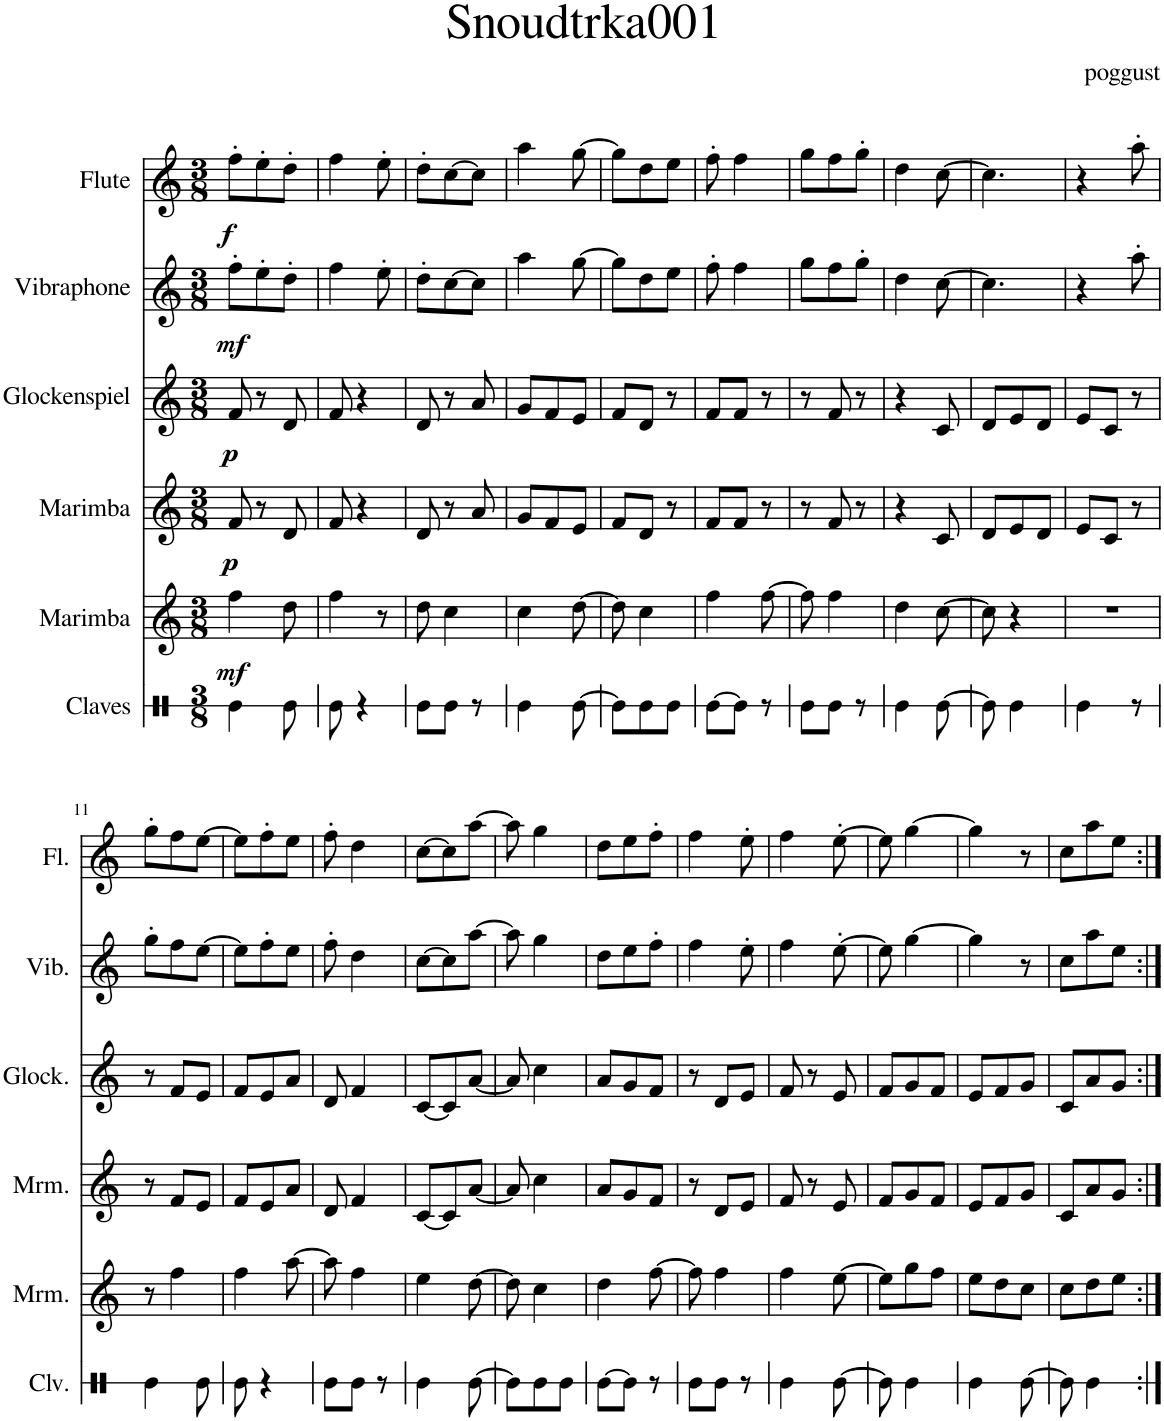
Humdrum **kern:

**kern	**kern	**dynam	**kern	**dynam	**kern	**dynam	**kern	**dynam	**kern	**dynam
*part6	*part5	*part5	*part4	*part4	*part3	*part3	*part2	*part2	*part1	*part1
*staff6	*staff5	*staff5	*staff4	*staff4	*staff3	*staff3	*staff2	*staff2	*staff1	*staff1
*I"Claves	*I"Marimba	*	*I"Marimba	*	*I"Glockenspiel	*	*I"Vibraphone	*	*I"Flute	*
*I'Clv.	*I'Mrm.	*	*I'Mrm.	*	*I'Glock.	*	*I'Vib.	*	*I'Fl.	*
*stria1	*	*	*	*	*	*	*	*	*	*
*clefX	*clefG2	*	*clefG2	*	*clefG2	*	*clefG2	*	*clefG2	*
*	*	*	*	*	*Trd-14c-24	*	*	*	*	*
*k[]	*k[]	*	*k[]	*	*k[]	*	*k[]	*	*k[]	*
*M3/8	*M3/8	*	*M3/8	*	*M3/8	*	*M3/8	*	*M3/8	*
=1	=1	=1	=1	=1	=1	=1	=1	=1	=1	=1
!	!	!LO:DY:b	!	!LO:DY:b	!	!LO:DY:b	!	!LO:DY:b	!	!LO:DY:b
4Re\	4ff\	mf	8f/	p	8f/	p	8ff'\L	mf	8ff'\L	f
.	.	.	8r	.	8r	.	8ee'\	.	8ee'\	.
8Re\	8dd\	.	8d/	.	8d/	.	8dd'\J	.	8dd'\J	.
=2	=2	=2	=2	=2	=2	=2	=2	=2	=2	=2
8Re\	4ff\	.	8f/	.	8f/	.	4ff\	.	4ff\	.
4r	.	.	4r	.	4r	.	.	.	.	.
.	8r	.	.	.	.	.	8ee'\	.	8ee'\	.
=3	=3	=3	=3	=3	=3	=3	=3	=3	=3	=3
8Re\L	8dd\	.	8d/	.	8d/	.	8dd'\L	.	8dd'\L	.
8Re\J	4cc\	.	8r	.	8r	.	[8cc\	.	[8cc\	.
8r	.	.	8a/	.	8a/	.	8cc\J]	.	8cc\J]	.
=4	=4	=4	=4	=4	=4	=4	=4	=4	=4	=4
4Re\	4cc\	.	8g/L	.	8g/L	.	4aa\	.	4aa\	.
.	.	.	8f/	.	8f/	.	.	.	.	.
[8Re\	[8dd\	.	8e/J	.	8e/J	.	[8gg\	.	[8gg\	.
=5	=5	=5	=5	=5	=5	=5	=5	=5	=5	=5
8Re\L]	8dd\]	.	8f/L	.	8f/L	.	8gg\L]	.	8gg\L]	.
8Re\	4cc\	.	8d/J	.	8d/J	.	8dd\	.	8dd\	.
8Re\J	.	.	8r	.	8r	.	8ee\J	.	8ee\J	.
=6	=6	=6	=6	=6	=6	=6	=6	=6	=6	=6
[8Re\L	4ff\	.	8f/L	.	8f/L	.	8ff'\	.	8ff'\	.
8Re\J]	.	.	8f/J	.	8f/J	.	4ff\	.	4ff\	.
8r	[8ff\	.	8r	.	8r	.	.	.	.	.
=7	=7	=7	=7	=7	=7	=7	=7	=7	=7	=7
8Re\L	8ff\]	.	8r	.	8r	.	8gg\L	.	8gg\L	.
8Re\J	4ff\	.	8f/	.	8f/	.	8ff\	.	8ff\	.
8r	.	.	8r	.	8r	.	8gg'\J	.	8gg'\J	.
=8	=8	=8	=8	=8	=8	=8	=8	=8	=8	=8
4Re\	4dd\	.	4r	.	4r	.	4dd\	.	4dd\	.
[8Re\	[8cc\	.	8c/	.	8c/	.	[8cc\	.	[8cc\	.
=9	=9	=9	=9	=9	=9	=9	=9	=9	=9	=9
8Re\]	8cc\]	.	8d/L	.	8d/L	.	4.cc\]	.	4.cc\]	.
4Re\	4r	.	8e/	.	8e/	.	.	.	.	.
.	.	.	8d/J	.	8d/J	.	.	.	.	.
=10	=10	=10	=10	=10	=10	=10	=10	=10	=10	=10
4Re\	4.r	.	8e/L	.	8e/L	.	4r	.	4r	.
.	.	.	8c/J	.	8c/J	.	.	.	.	.
8r	.	.	8r	.	8r	.	8aa'\	.	8aa'\	.
!!LO:LB:g=z
=11	=11	=11	=11	=11	=11	=11	=11	=11	=11	=11
4Re\	8r	.	8r	.	8r	.	8gg'\L	.	8gg'\L	.
.	4ff\	.	8f/L	.	8f/L	.	8ff\	.	8ff\	.
8Re\	.	.	8e/J	.	8e/J	.	[8ee\J	.	[8ee\J	.
=12	=12	=12	=12	=12	=12	=12	=12	=12	=12	=12
8Re\	4ff\	.	8f/L	.	8f/L	.	8ee\L]	.	8ee\L]	.
4r	.	.	8e/	.	8e/	.	8ff'\	.	8ff'\	.
.	[8aa\	.	8a/J	.	8a/J	.	8ee\J	.	8ee\J	.
=13	=13	=13	=13	=13	=13	=13	=13	=13	=13	=13
8Re\L	8aa\]	.	8d/	.	8d/	.	8ff'\	.	8ff'\	.
8Re\J	4ff\	.	4f/	.	4f/	.	4dd\	.	4dd\	.
8r	.	.	.	.	.	.	.	.	.	.
=14	=14	=14	=14	=14	=14	=14	=14	=14	=14	=14
4Re\	4ee\	.	[8c/L	.	[8c/L	.	[8cc\L	.	[8cc\L	.
.	.	.	8c/]	.	8c/]	.	8cc\]	.	8cc\]	.
[8Re\	[8dd\	.	[8a/J	.	[8a/J	.	[8aa\J	.	[8aa\J	.
=15	=15	=15	=15	=15	=15	=15	=15	=15	=15	=15
8Re\L]	8dd\]	.	8a/]	.	8a/]	.	8aa\]	.	8aa\]	.
8Re\	4cc\	.	4cc\	.	4cc\	.	4gg\	.	4gg\	.
8Re\J	.	.	.	.	.	.	.	.	.	.
=16	=16	=16	=16	=16	=16	=16	=16	=16	=16	=16
[8Re\L	4dd\	.	8a/L	.	8a/L	.	8dd\L	.	8dd\L	.
8Re\J]	.	.	8g/	.	8g/	.	8ee\	.	8ee\	.
8r	[8ff\	.	8f/J	.	8f/J	.	8ff'\J	.	8ff'\J	.
=17	=17	=17	=17	=17	=17	=17	=17	=17	=17	=17
8Re\L	8ff\]	.	8r	.	8r	.	4ff\	.	4ff\	.
8Re\J	4ff\	.	8d/L	.	8d/L	.	.	.	.	.
8r	.	.	8e/J	.	8e/J	.	8ee'\	.	8ee'\	.
=18	=18	=18	=18	=18	=18	=18	=18	=18	=18	=18
4Re\	4ff\	.	8f/	.	8f/	.	4ff\	.	4ff\	.
.	.	.	8r	.	8r	.	.	.	.	.
[8Re\	[8ee\	.	8e/	.	8e/	.	[8ee'\	.	[8ee'\	.
=19	=19	=19	=19	=19	=19	=19	=19	=19	=19	=19
8Re\]	8ee\L]	.	8f/L	.	8f/L	.	8ee\]	.	8ee\]	.
4Re\	8gg\	.	8g/	.	8g/	.	[4gg\	.	[4gg\	.
.	8ff\J	.	8f/J	.	8f/J	.	.	.	.	.
=20	=20	=20	=20	=20	=20	=20	=20	=20	=20	=20
4Re\	8ee\L	.	8e/L	.	8e/L	.	4gg\]	.	4gg\]	.
.	8dd\	.	8f/	.	8f/	.	.	.	.	.
[8Re\	8cc\J	.	8g/J	.	8g/J	.	8r	.	8r	.
=21	=21	=21	=21	=21	=21	=21	=21	=21	=21	=21
8Re\]	8cc\L	.	8c/L	.	8c/L	.	8cc\L	.	8cc\L	.
4Re\	8dd\	.	8a/	.	8a/	.	8aa\	.	8aa\	.
.	8ee\J	.	8g/J	.	8g/J	.	8ee\J	.	8ee\J	.
=:|!	=:|!	=:|!	=:|!	=:|!	=:|!	=:|!	=:|!	=:|!	=:|!	=:|!
*-	*-	*-	*-	*-	*-	*-	*-	*-	*-	*-
